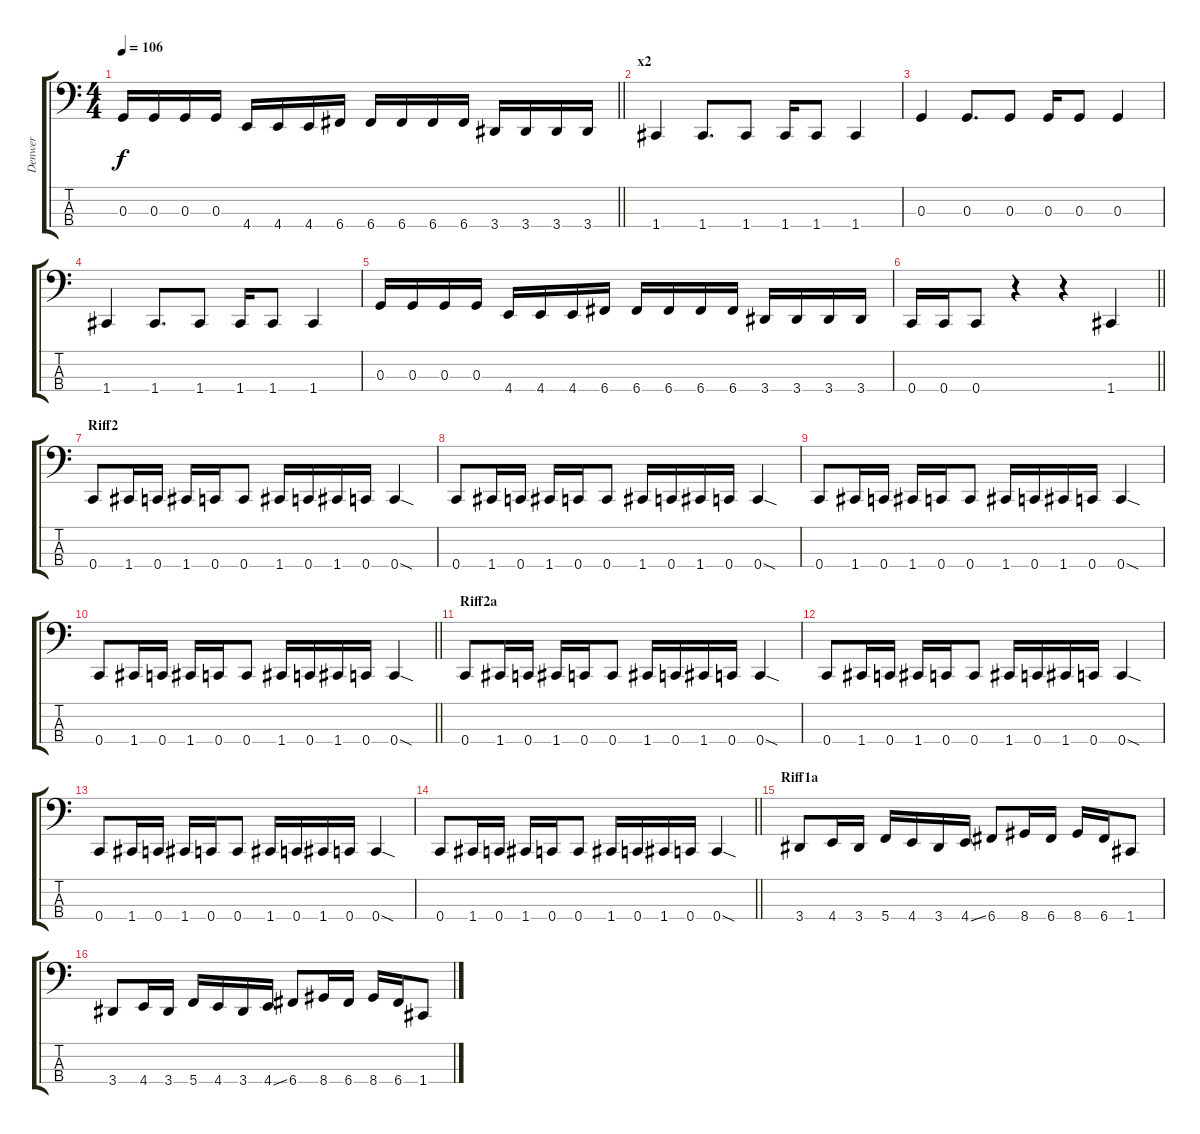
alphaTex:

\track ("Denwer" "Denwer") {instrument electricbasspick}
\staff {score tabs}
\tuning (F2 C2 G1 C1) {hide}
\ts (4 4)
\tempo 106
\clef f4
\barLineRight lightlight
\ks c
0.3.16{dy f} 0.3.16 0.3.16 0.3.16 4.4.16 4.4.16 4.4.16 6.4.16 6.4.16 6.4.16 6.4.16 6.4.16 3.4.16 3.4.16 3.4.16 3.4.16 |
\section ("" "x2")
1.4.4 1.4.8{d} 1.4.8 1.4.16 1.4.8 1.4.4 |
0.3.4 0.3.8{d} 0.3.8 0.3.16 0.3.8 0.3.4 |
1.4.4 1.4.8{d} 1.4.8 1.4.16 1.4.8 1.4.4 |
0.3.16 0.3.16 0.3.16 0.3.16 4.4.16 4.4.16 4.4.16 6.4.16 6.4.16 6.4.16 6.4.16 6.4.16 3.4.16 3.4.16 3.4.16 3.4.16 |
\barLineRight lightlight
0.4.16 0.4.16 0.4.8 r.4 r.4 1.4.4 |
\section ("" "Riff2")
0.4.8 1.4.16 0.4.16 1.4.16 0.4.16 0.4.8 1.4.16 0.4.16 1.4.16 0.4.16 0.4{sod}.4 |
0.4.8 1.4.16 0.4.16 1.4.16 0.4.16 0.4.8 1.4.16 0.4.16 1.4.16 0.4.16 0.4{sod}.4 |
0.4.8 1.4.16 0.4.16 1.4.16 0.4.16 0.4.8 1.4.16 0.4.16 1.4.16 0.4.16 0.4{sod}.4 |
\barLineRight lightlight
0.4.8 1.4.16 0.4.16 1.4.16 0.4.16 0.4.8 1.4.16 0.4.16 1.4.16 0.4.16 0.4{sod}.4 |
\section ("" "Riff2a")
0.4.8 1.4.16 0.4.16 1.4.16 0.4.16 0.4.8 1.4.16 0.4.16 1.4.16 0.4.16 0.4{sod}.4 |
0.4.8 1.4.16 0.4.16 1.4.16 0.4.16 0.4.8 1.4.16 0.4.16 1.4.16 0.4.16 0.4{sod}.4 |
0.4.8 1.4.16 0.4.16 1.4.16 0.4.16 0.4.8 1.4.16 0.4.16 1.4.16 0.4.16 0.4{sod}.4 |
\barLineRight lightlight
0.4.8 1.4.16 0.4.16 1.4.16 0.4.16 0.4.8 1.4.16 0.4.16 1.4.16 0.4.16 0.4{sod}.4 |
\section ("" "Riff1a")
3.4.8 4.4.16 3.4.16 5.4.16 4.4.16 3.4.16 4.4{ss}.16 6.4.8 8.4.16 6.4.16 8.4.16 6.4.16 1.4.8 |
3.4.8 4.4.16 3.4.16 5.4.16 4.4.16 3.4.16 4.4{ss}.16 6.4.8 8.4.16 6.4.16 8.4.16 6.4.16 1.4.8
